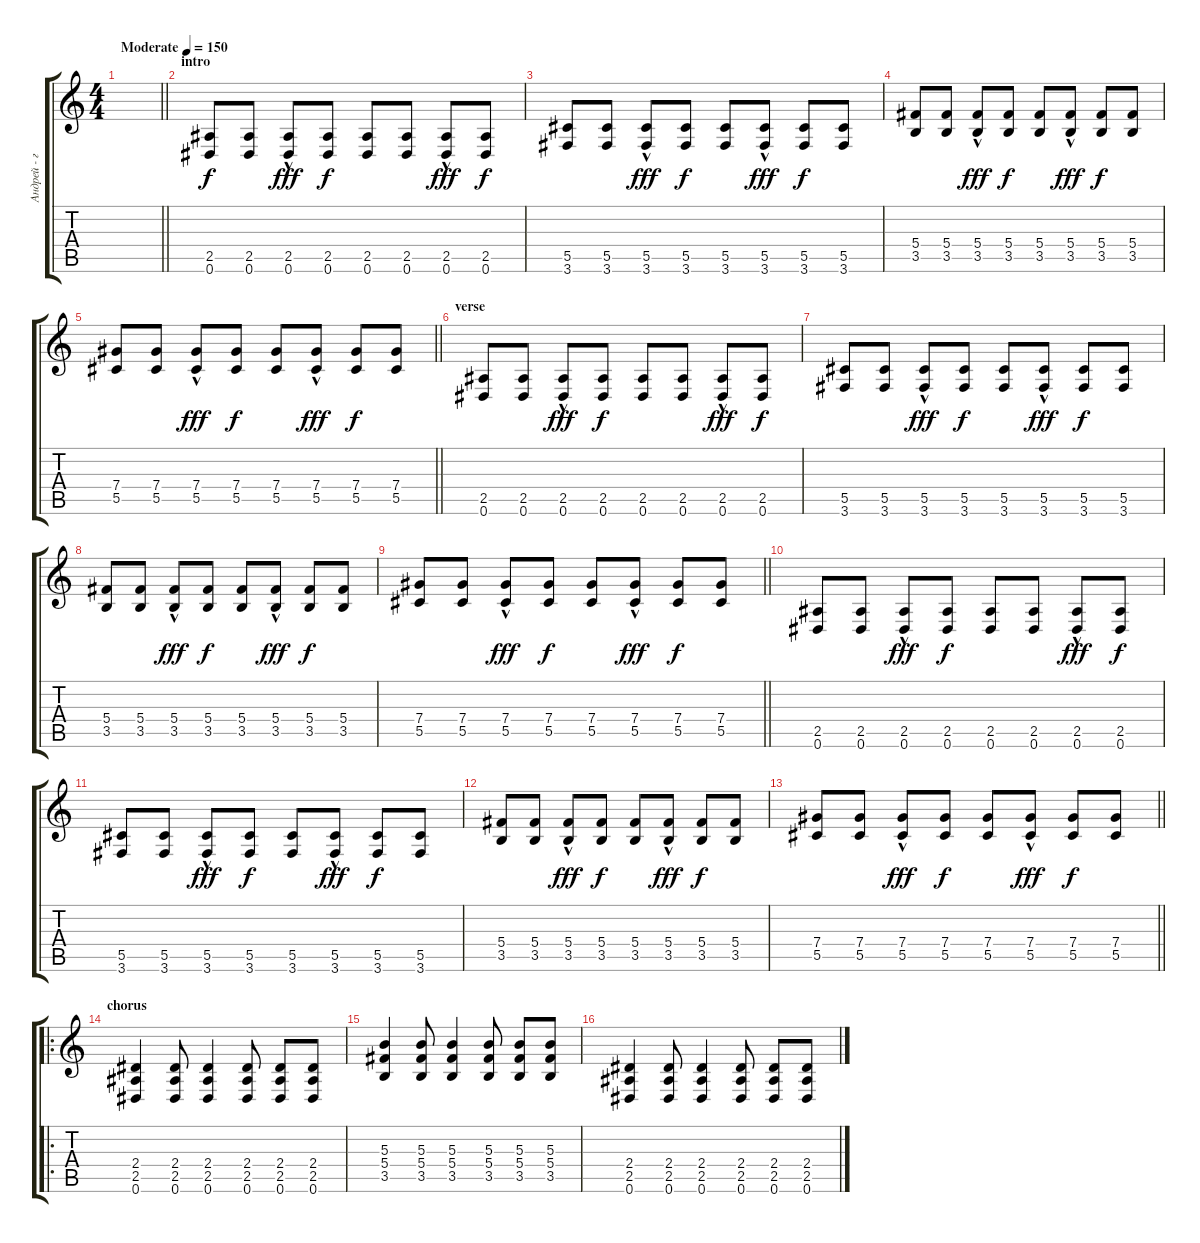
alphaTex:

\track ("Андрей - гитара" "Андрей - г") {instrument electricguitarmuted}
\staff {score tabs}
\tuning (Eb4 Bb3 Gb3 Db3 Ab2 Eb2) {hide}
\ts (4 4)
\tempo (150 "Moderate")
\clef g2
\barLineRight lightlight
\ks c
|
\section ("" "intro")
(2.5 0.6).8 (2.5 0.6).8 (2.5 0.6{hac}).8{dy fff} (2.5 0.6).8{dy f} (2.5 0.6).8 (2.5 0.6).8 (2.5 0.6{hac}).8{dy fff} (2.5 0.6).8{dy f} |
(5.5 3.6).8 (5.5 3.6).8 (5.5{hac} 3.6).8{dy fff} (5.5 3.6).8{dy f} (5.5 3.6).8 (5.5{hac} 3.6).8{dy fff} (5.5 3.6).8{dy f} (5.5 3.6).8 |
(5.4 3.5).8 (5.4 3.5).8 (5.4 3.5{hac}).8{dy fff} (5.4 3.5).8{dy f} (5.4 3.5).8 (5.4 3.5{hac}).8{dy fff} (5.4 3.5).8{dy f} (5.4 3.5).8 |
\barLineRight lightlight
(7.4 5.5).8 (7.4 5.5).8 (7.4 5.5{hac}).8{dy fff} (7.4 5.5).8{dy f} (7.4 5.5).8 (7.4 5.5{hac}).8{dy fff} (7.4 5.5).8{dy f} (7.4 5.5).8 |
\section ("" "verse")
(2.5 0.6).8 (2.5 0.6).8 (2.5 0.6{hac}).8{dy fff} (2.5 0.6).8{dy f} (2.5 0.6).8 (2.5 0.6).8 (2.5 0.6{hac}).8{dy fff} (2.5 0.6).8{dy f} |
(5.5 3.6).8 (5.5 3.6).8 (5.5{hac} 3.6).8{dy fff} (5.5 3.6).8{dy f} (5.5 3.6).8 (5.5{hac} 3.6).8{dy fff} (5.5 3.6).8{dy f} (5.5 3.6).8 |
(5.4 3.5).8 (5.4 3.5).8 (5.4 3.5{hac}).8{dy fff} (5.4 3.5).8{dy f} (5.4 3.5).8 (5.4 3.5{hac}).8{dy fff} (5.4 3.5).8{dy f} (5.4 3.5).8 |
\barLineRight lightlight
(7.4 5.5).8 (7.4 5.5).8 (7.4 5.5{hac}).8{dy fff} (7.4 5.5).8{dy f} (7.4 5.5).8 (7.4 5.5{hac}).8{dy fff} (7.4 5.5).8{dy f} (7.4 5.5).8 |
(2.5 0.6).8 (2.5 0.6).8 (2.5 0.6{hac}).8{dy fff} (2.5 0.6).8{dy f} (2.5 0.6).8 (2.5 0.6).8 (2.5 0.6{hac}).8{dy fff} (2.5 0.6).8{dy f} |
(5.5 3.6).8 (5.5 3.6).8 (5.5{hac} 3.6).8{dy fff} (5.5 3.6).8{dy f} (5.5 3.6).8 (5.5{hac} 3.6).8{dy fff} (5.5 3.6).8{dy f} (5.5 3.6).8 |
(5.4 3.5).8 (5.4 3.5).8 (5.4 3.5{hac}).8{dy fff} (5.4 3.5).8{dy f} (5.4 3.5).8 (5.4 3.5{hac}).8{dy fff} (5.4 3.5).8{dy f} (5.4 3.5).8 |
\barLineRight lightlight
(7.4 5.5).8 (7.4 5.5).8 (7.4 5.5{hac}).8{dy fff} (7.4 5.5).8{dy f} (7.4 5.5).8 (7.4 5.5{hac}).8{dy fff} (7.4 5.5).8{dy f} (7.4 5.5).8 |
\ro
\section ("" "chorus")
(2.4 2.5 0.6).4{volume 12 instrument distortionguitar} (2.4 2.5 0.6).8 (2.4 2.5 0.6).4 (2.4 2.5 0.6).8 (2.4 2.5 0.6).8 (2.4 2.5 0.6).8 |
(5.3 5.4 3.5).4{volume 12 instrument distortionguitar} (5.3 5.4 3.5).8 (5.3 5.4 3.5).4 (5.3 5.4 3.5).8 (5.3 5.4 3.5).8 (5.3 5.4 3.5).8 |
(2.4 2.5 0.6).4{volume 12 instrument distortionguitar} (2.4 2.5 0.6).8 (2.4 2.5 0.6).4 (2.4 2.5 0.6).8 (2.4 2.5 0.6).8 (2.4 2.5 0.6).8
